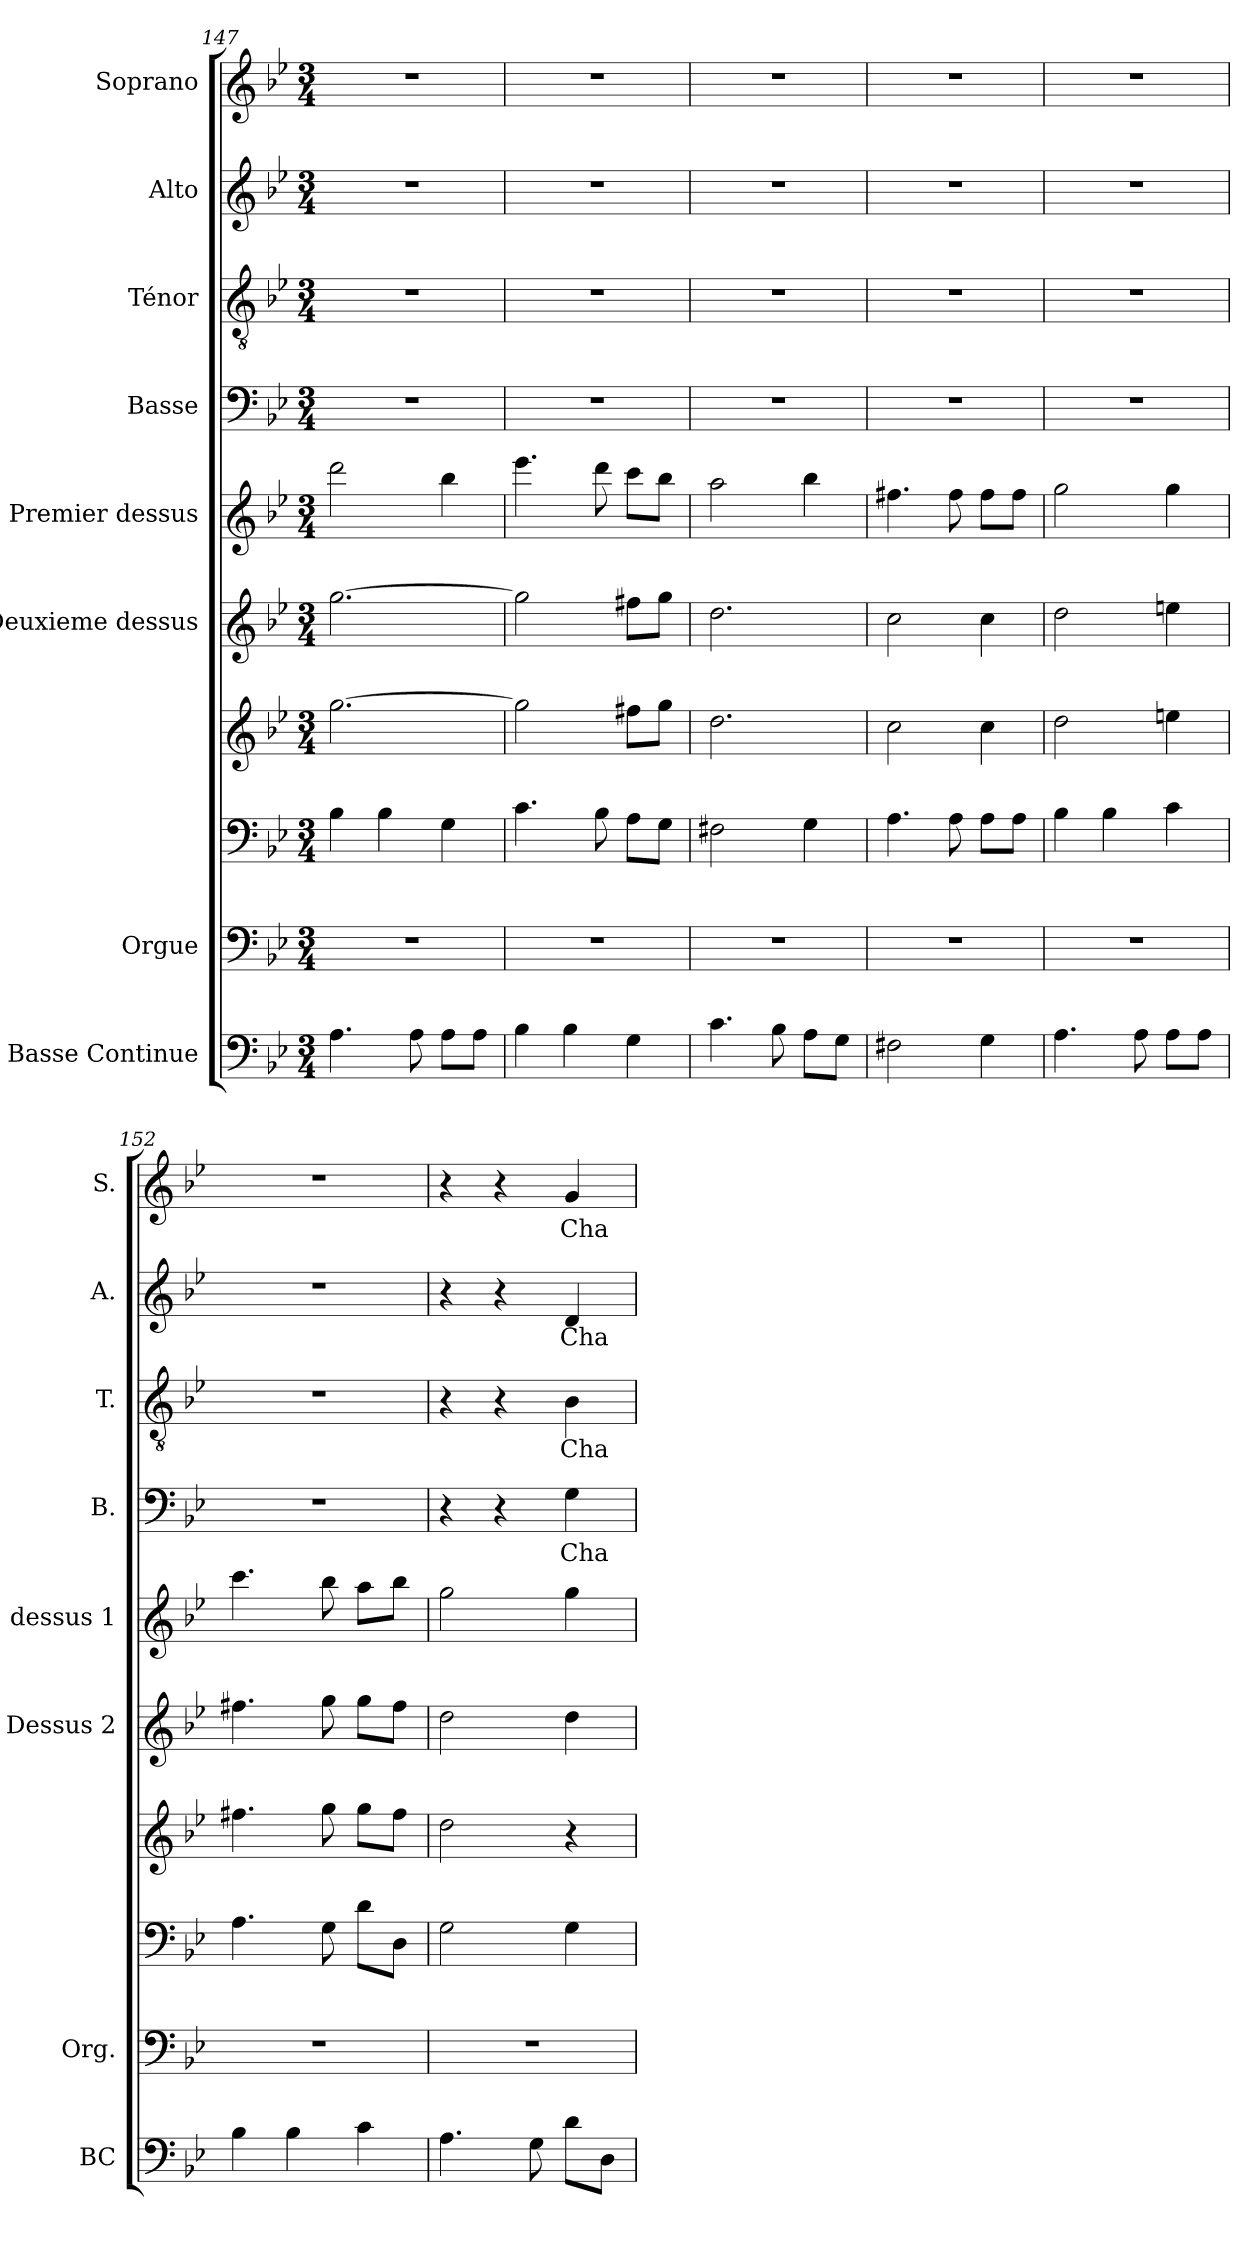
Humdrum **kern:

**kern	**kern	**kern	**kern	**kern	**kern	**kern	**text	**kern	**text	**kern	**text	**kern	**text
*part8	*part7	*part7	*part7	*part6	*part5	*part4	*part4	*part3	*part3	*part2	*part2	*part1	*part1
*staff10	*staff9	*staff8	*staff7	*staff6	*staff5	*staff4	*staff4	*staff3	*staff3	*staff2	*staff2	*staff1	*staff1
*I"Basse Continue	*I"Orgue	*	*	*I"Deuxieme dessus	*I"Premier dessus	*I"Basse	*	*I"Ténor	*	*I"Alto	*	*I"Soprano	*
*I'BC	*I'Org.	*	*	*I'Dessus 2	*I'dessus 1	*I'B.	*	*I'T.	*	*I'A.	*	*I'S.	*
*clefF4	*clefF4	*clefF4	*clefG2	*clefG2	*clefG2	*clefF4	*	*clefGv2	*	*clefG2	*	*clefG2	*
*k[b-e-]	*k[b-e-]	*k[b-e-]	*k[b-e-]	*k[b-e-]	*k[b-e-]	*k[b-e-]	*	*k[b-e-]	*	*k[b-e-]	*	*k[b-e-]	*
*M3/4	*M3/4	*M3/4	*M3/4	*M3/4	*M3/4	*M3/4	*	*M3/4	*	*M3/4	*	*M3/4	*
=147	=147	=147	=147	=147	=147	=147	=147	=147	=147	=147	=147	=147	=147
4.A	2.r	4B-\	[2.gg\	[2.gg	2ddd	2.r	.	2.r	.	2.r	.	2.r	.
.	.	4B-\	.	.	.	.	.	.	.	.	.	.	.
8A	.	.	.	.	.	.	.	.	.	.	.	.	.
8A\L	.	4G\	.	.	4bb-	.	.	.	.	.	.	.	.
8A\J	.	.	.	.	.	.	.	.	.	.	.	.	.
=148	=148	=148	=148	=148	=148	=148	=148	=148	=148	=148	=148	=148	=148
4B-	2.r	4.c\	2gg\]	2gg]	4.eee-	2.r	.	2.r	.	2.r	.	2.r	.
4B-	.	.	.	.	.	.	.	.	.	.	.	.	.
.	.	8B-\	.	.	8ddd	.	.	.	.	.	.	.	.
4G	.	8A\L	8ff#X\L	8ff#X\L	8ccc\L	.	.	.	.	.	.	.	.
.	.	8G\J	8gg\J	8gg\J	8bb-\J	.	.	.	.	.	.	.	.
=149	=149	=149	=149	=149	=149	=149	=149	=149	=149	=149	=149	=149	=149
4.c	2.r	2F#X\	2.dd\	2.dd	2aa	2.r	.	2.r	.	2.r	.	2.r	.
8B-	.	.	.	.	.	.	.	.	.	.	.	.	.
8A\L	.	4G\	.	.	4bb-	.	.	.	.	.	.	.	.
8G\J	.	.	.	.	.	.	.	.	.	.	.	.	.
=150	=150	=150	=150	=150	=150	=150	=150	=150	=150	=150	=150	=150	=150
2F#X	2.r	4.A\	2cc\	2cc	4.ff#X	2.r	.	2.r	.	2.r	.	2.r	.
.	.	8A\	.	.	8ff#	.	.	.	.	.	.	.	.
4G	.	8A\L	4cc\	4cc	8ff#\L	.	.	.	.	.	.	.	.
.	.	8A\J	.	.	8ff#\J	.	.	.	.	.	.	.	.
=151	=151	=151	=151	=151	=151	=151	=151	=151	=151	=151	=151	=151	=151
4.A	2.r	4B-\	2dd\	2dd	2gg	2.r	.	2.r	.	2.r	.	2.r	.
.	.	4B-\	.	.	.	.	.	.	.	.	.	.	.
8A	.	.	.	.	.	.	.	.	.	.	.	.	.
8A\L	.	4c\	4een\	4een	4gg	.	.	.	.	.	.	.	.
8A\J	.	.	.	.	.	.	.	.	.	.	.	.	.
!!LO:LB:g=z
=152	=152	=152	=152	=152	=152	=152	=152	=152	=152	=152	=152	=152	=152
4B-	2.r	4.A\	4.ff#X\	4.ff#X	4.ccc	2.r	.	2.r	.	2.r	.	2.r	.
4B-	.	.	.	.	.	.	.	.	.	.	.	.	.
.	.	8G\	8gg\	8gg	8bb-	.	.	.	.	.	.	.	.
4c	.	8d\L	8gg\L	8gg\L	8aa\L	.	.	.	.	.	.	.	.
.	.	8D\J	8ff#\J	8ff#\J	8bb-\J	.	.	.	.	.	.	.	.
=153	=153	=153	=153	=153	=153	=153	=153	=153	=153	=153	=153	=153	=153
4.A	2.r	2G\	2dd\	2dd	2gg	4r	.	4r	.	4r	.	4r	.
.	.	.	.	.	.	4r	.	4r	.	4r	.	4r	.
8G	.	.	.	.	.	.	.	.	.	.	.	.	.
!	!	!	!	!	!	!	!LO:LY:b	!	!LO:LY:b	!	!LO:LY:b	!	!LO:LY:b
8d\L	.	4G\	4r	4dd	4gg	4G\	Cha-	4B-\	Cha-	4d/	Cha-	4g/	Cha-
8D\J	.	.	.	.	.	.	.	.	.	.	.	.	.
=	=	=	=	=	=	=	=	=	=	=	=	=	=
*-	*-	*-	*-	*-	*-	*-	*-	*-	*-	*-	*-	*-	*-
